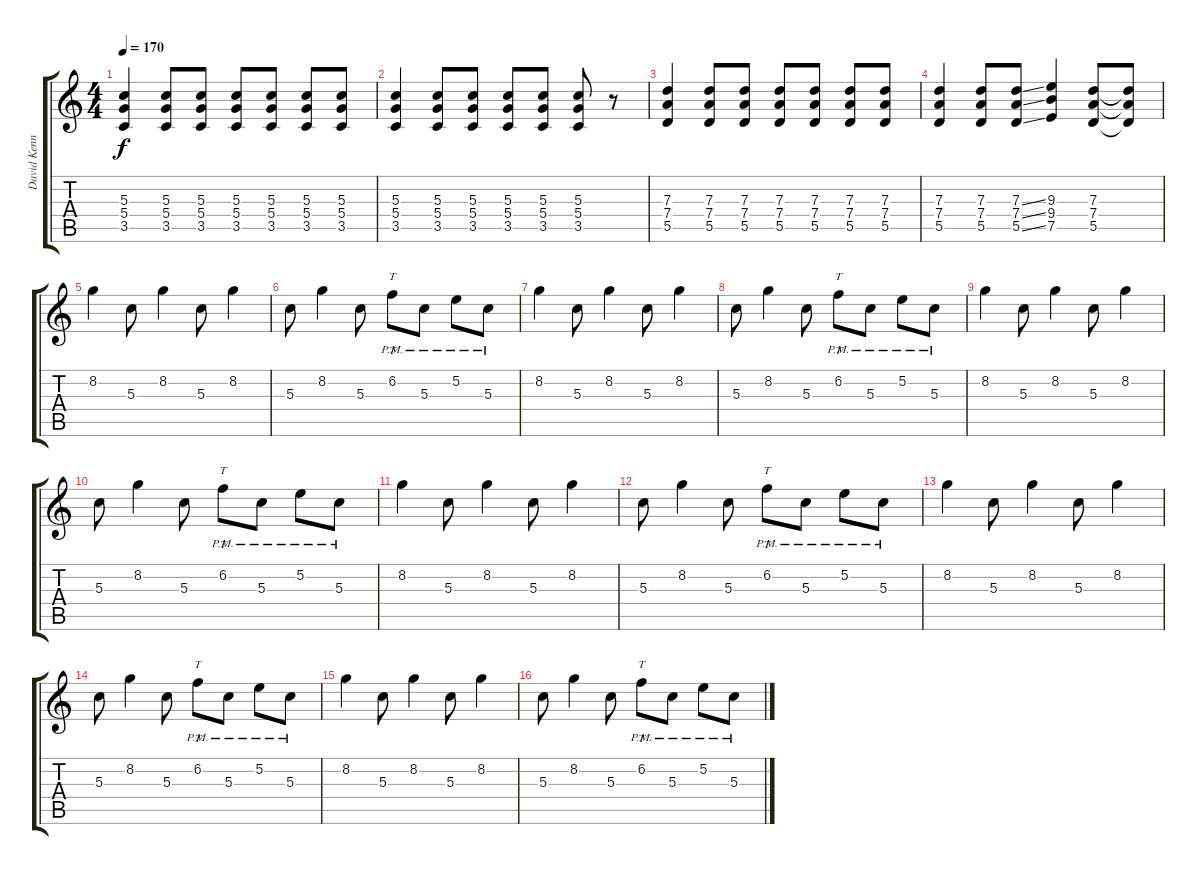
\track ("David Kennedy" "David Kenn") {instrument electricguitarclean}
\staff {score tabs}
\tuning (E4 B3 G3 D3 A2 E2) {hide}
\ts (4 4)
\tempo 170
\clef g2
\ks c
(5.3 5.4 3.5).4{dy f volume 11} (5.3 5.4 3.5).8 (5.3 5.4 3.5).8 (5.3 5.4 3.5).8 (5.3 5.4 3.5).8 (5.3 5.4 3.5).8 (5.3 5.4 3.5).8 |
(5.3 5.4 3.5).4 (5.3 5.4 3.5).8 (5.3 5.4 3.5).8 (5.3 5.4 3.5).8 (5.3 5.4 3.5).8 (5.3 5.4 3.5).8 r.8 |
(7.3 7.4 5.5).4{volume 11} (7.3 7.4 5.5).8 (7.3 7.4 5.5).8 (7.3 7.4 5.5).8 (7.3 7.4 5.5).8 (7.3 7.4 5.5).8 (7.3 7.4 5.5).8 |
(7.3 7.4 5.5).4 (7.3 7.4 5.5).8 (7.3{ss} 7.4{ss} 5.5{ss}).8 (9.3 9.4 7.5).4 (7.3 7.4 5.5).8 (7.3{t} 7.4{t} 5.5{t}).8 |
8.2.4{volume 10} 5.3.8 8.2.4 5.3.8 8.2.4 |
5.3.8 8.2.4 5.3.8 6.2{pm}.8{tt} 5.3{pm}.8 5.2{pm}.8 5.3{pm}.8 |
8.2.4{volume 9} 5.3.8 8.2.4 5.3.8 8.2.4 |
5.3.8 8.2.4 5.3.8 6.2{pm}.8{tt} 5.3{pm}.8 5.2{pm}.8 5.3{pm}.8 |
8.2.4{volume 10} 5.3.8 8.2.4 5.3.8 8.2.4 |
5.3.8 8.2.4 5.3.8 6.2{pm}.8{tt} 5.3{pm}.8 5.2{pm}.8 5.3{pm}.8 |
8.2.4{volume 9} 5.3.8 8.2.4 5.3.8 8.2.4 |
5.3.8 8.2.4 5.3.8 6.2{pm}.8{tt} 5.3{pm}.8 5.2{pm}.8 5.3{pm}.8 |
8.2.4{volume 10} 5.3.8 8.2.4 5.3.8 8.2.4 |
5.3.8 8.2.4 5.3.8 6.2{pm}.8{tt} 5.3{pm}.8 5.2{pm}.8 5.3{pm}.8 |
8.2.4{volume 9} 5.3.8 8.2.4 5.3.8 8.2.4 |
5.3.8 8.2.4 5.3.8 6.2{pm}.8{tt} 5.3{pm}.8 5.2{pm}.8 5.3{pm}.8
